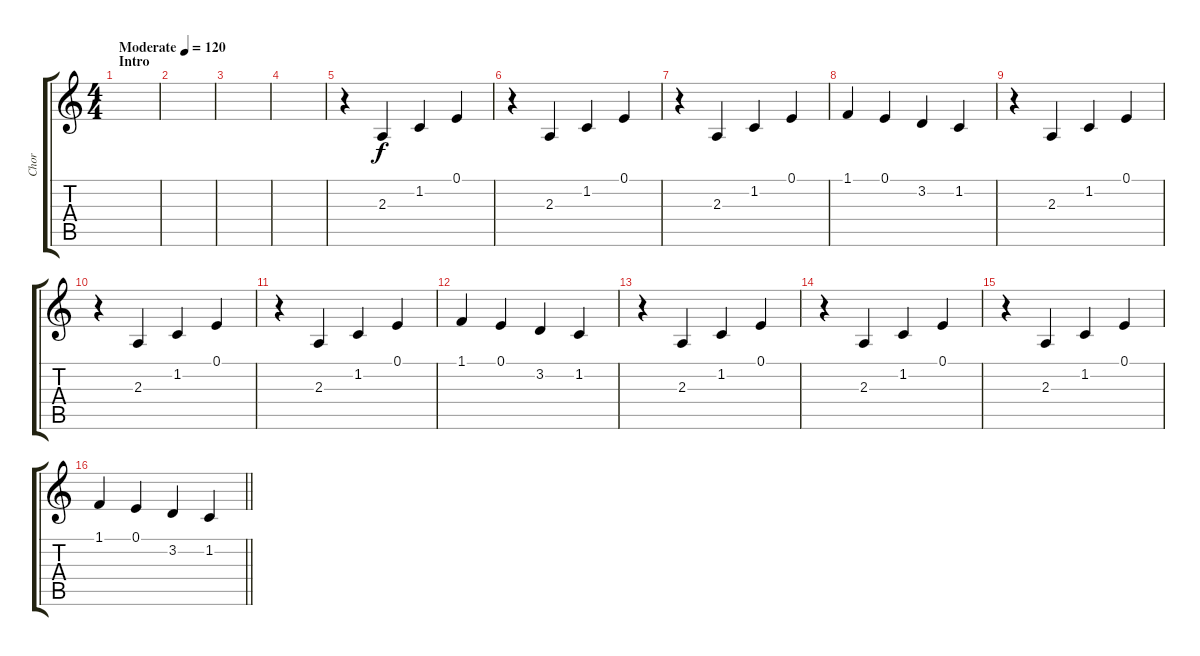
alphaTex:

\track ("Chor" "Chor") {instrument trumpet}
\staff {score tabs}
\tuning (E4 B3 G3 D3 A2 E2) {hide}
\ts (4 4)
\section ("" "Intro")
\tempo (120 "Moderate")
\clef g2
\ks c
|
|
|
|
r.4 2.3.4 1.2.4 0.1.4 |
r.4 2.3.4 1.2.4 0.1.4 |
r.4 2.3.4 1.2.4 0.1.4 |
1.1.4 0.1.4 3.2.4 1.2.4 |
r.4 2.3.4 1.2.4 0.1.4 |
r.4 2.3.4 1.2.4 0.1.4 |
r.4 2.3.4 1.2.4 0.1.4 |
1.1.4 0.1.4 3.2.4 1.2.4 |
r.4 2.3.4 1.2.4 0.1.4 |
r.4 2.3.4 1.2.4 0.1.4 |
r.4 2.3.4 1.2.4 0.1.4 |
\barLineRight lightlight
1.1.4 0.1.4 3.2.4 1.2.4
